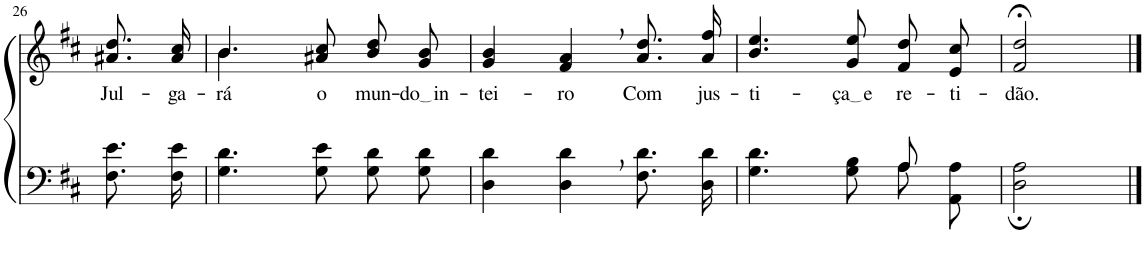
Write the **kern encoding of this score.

**kern	**kern	**text
*part2	*part1	*part1
*staff2	*staff1	*staff1
*I"Parte III e IV	*I"Parte I e II	*
!!LO:PB:g=z
*clefF4	*clefG2	*
*Trd1c2	*Trd1c2	*
*k[f#c#]	*k[f#c#]	*
*M3/4	*M3/4	*
=26	=26	=26
!	!	!LO:LY:b
8.F#\ 8.e\L	8.a#X\ 8.dd\L	Jul-
!	!	!LO:LY:b
16F#\ 16e\Jk	16a#\ 16cc#\Jk	-ga-
=27	=27	=27
!	!	!LO:LY:b
*	*^	*
4.G\ 4.d\	4.b\	4.b/	-rá
!	!	!	!LO:LY:b
8G\ 8e\	4.ryy	8a#X/ 8cc#/	o
!	!	!	!LO:LY:b
8G\ 8d\L	.	8b\ 8dd\L	mun-
!	!	!	!LO:LY:b
8G\ 8d\J	.	8g\ 8b\J	do in
=28	=28	=28	=28
!	!	!	!LO:LY:b
*	*v	*v	*
4D\ 4d\	4g/ 4b/	-tei-
!	!	!LO:LY:b
4D\, 4d\,	4f#/, 4a/,	-ro
!	!	!LO:LY:b
8.F#\ 8.d\L	8.a\ 8.dd\L	Com
!	!	!LO:LY:b
16D\ 16d\Jk	16a\ 16ff#\Jk	jus-
=29	=29	=29
*^	*	*
!	!	!	!LO:LY:b
2ryy	4.G\ 4.d\	4.b/ 4.ee/	-ti-
!	!	!	!LO:LY:b
.	8G\ 8B\	8g/ 8ee/	ça e
!	!	!	!LO:LY:b
8A/	8A\L	8f#/ 8dd/L	re-
!	!	!	!LO:LY:b
8ryy	8AA\ 8A\J	8e/ 8cc#/J	-ti-
=30	=30	=30	=30
!	!	!	!LO:LY:b
*v	*v	*	*
2D\; 2A\;	2f#/;< 2dd/;<	-dão.
==	==	==
*-	*-	*-
